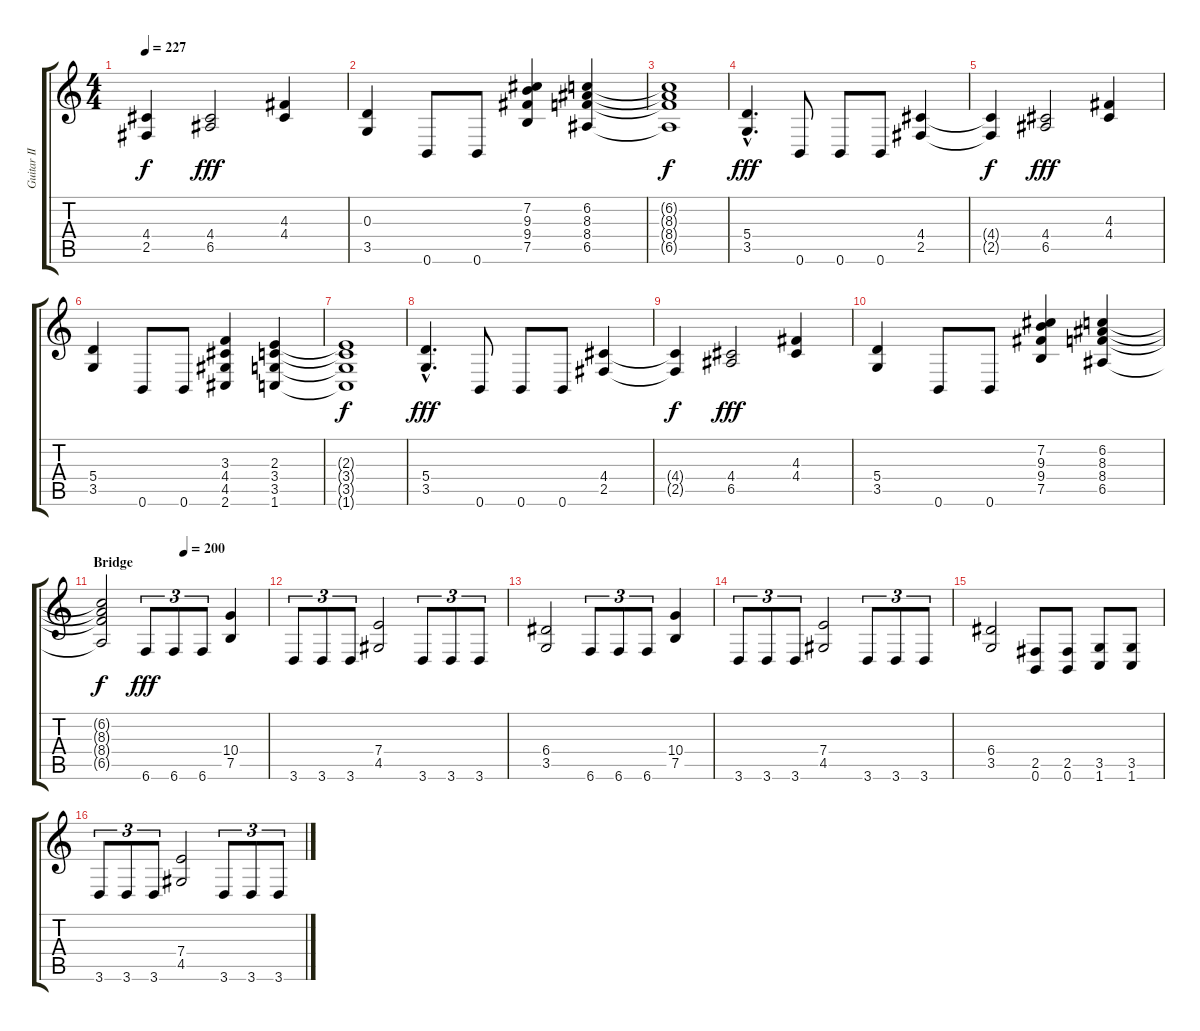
\track ("Guitar II" "Guitar II") {instrument distortionguitar}
\staff {score tabs}
\tuning (B3 Gb3 D3 A2 E2 B1) {hide}
\ts (4 4)
\tempo 227
\clef g2
\ks c
(4.4{t} 2.5{t}).4{dy f} (4.4 6.5).2{dy fff} (4.3 4.4).4 |
(0.3 3.5).4 0.6.8 0.6.8 (7.2 9.3 9.4 7.5).4 (6.2 8.3 8.4 6.5).4 |
(6.2{t} 8.3{t} 8.4{t} 6.5{t}).1{dy f} |
(5.4{hac} 3.5{hac}).4{d dy fff volume 11} 0.6.8 0.6.8 0.6.8 (4.4 2.5).4 |
(4.4{t} 2.5{t}).4{dy f} (4.4 6.5).2{dy fff} (4.3 4.4).4 |
(5.4 3.5).4 0.6.8 0.6.8 (3.3 4.4 4.5 2.6).4 (2.3 3.4 3.5 1.6).4 |
(2.3{t} 3.4{t} 3.5{t} 1.6{t}).1{dy f} |
(5.4{hac} 3.5{hac}).4{d dy fff} 0.6.8 0.6.8 0.6.8 (4.4 2.5).4 |
(4.4{t} 2.5{t}).4{dy f} (4.4 6.5).2{dy fff} (4.3 4.4).4 |
(5.4 3.5).4 0.6.8 0.6.8 (7.2 9.3 9.4 7.5).4 (6.2 8.3 8.4 6.5).4 |
\section ("" "Bridge")
\tempo (200 0.5)
(6.2{t} 8.3{t} 8.4{t} 6.5{t}).2{dy f} 6.6.8{tu (3 2) dy fff volume 13} 6.6.8{tu (3 2)} 6.6.8{tu (3 2)} (10.4 7.5).4 |
3.6.8{tu (3 2)} 3.6.8{tu (3 2)} 3.6.8{tu (3 2)} (7.4 4.5).2 3.6.8{tu (3 2)} 3.6.8{tu (3 2)} 3.6.8{tu (3 2)} |
(6.4 3.5).2 6.6.8{tu (3 2)} 6.6.8{tu (3 2)} 6.6.8{tu (3 2)} (10.4 7.5).4 |
3.6.8{tu (3 2)} 3.6.8{tu (3 2)} 3.6.8{tu (3 2)} (7.4 4.5).2 3.6.8{tu (3 2)} 3.6.8{tu (3 2)} 3.6.8{tu (3 2)} |
(6.4 3.5).2 (2.5 0.6).8 (2.5 0.6).8 (3.5 1.6).8 (3.5 1.6).8 |
3.6.8{tu (3 2)} 3.6.8{tu (3 2)} 3.6.8{tu (3 2)} (7.4 4.5).2 3.6.8{tu (3 2)} 3.6.8{tu (3 2)} 3.6.8{tu (3 2)}
